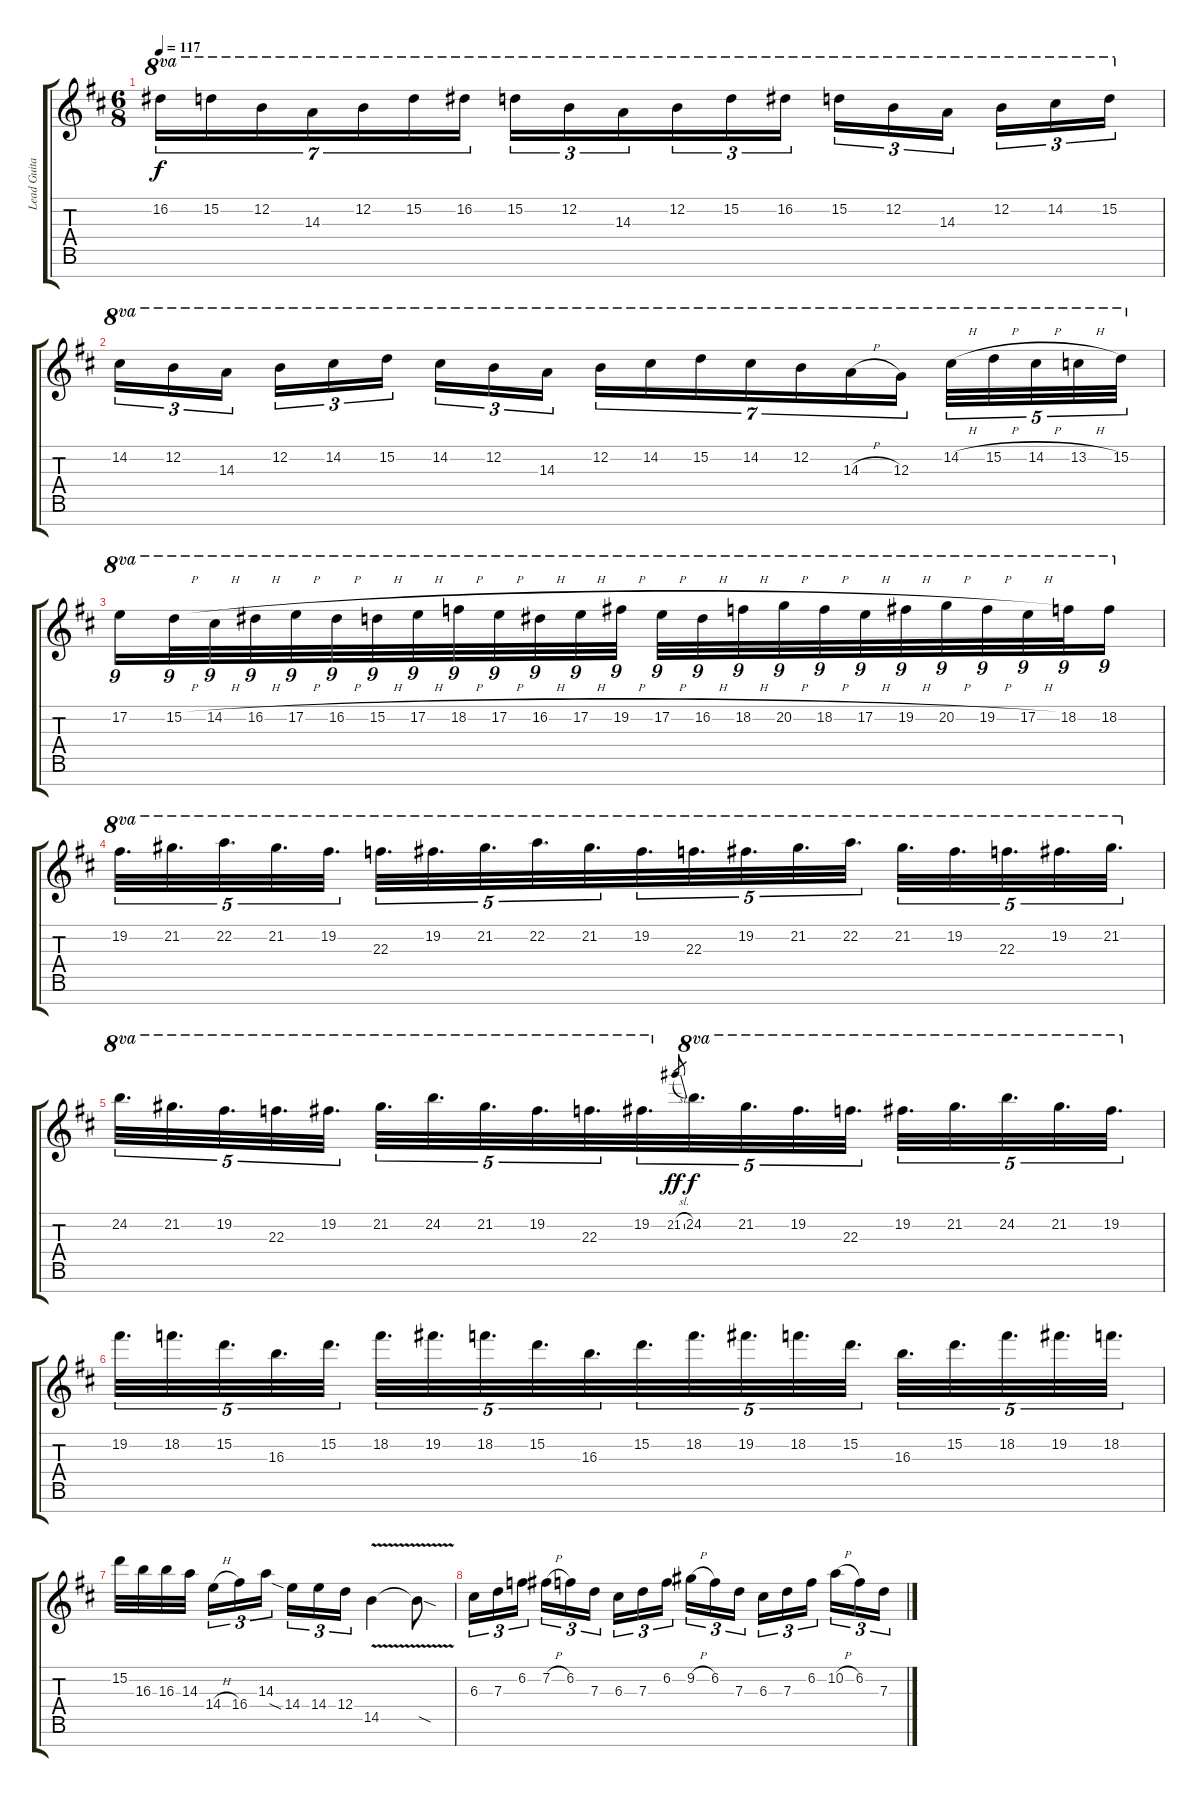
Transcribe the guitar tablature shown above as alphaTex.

\track ("Lead Guitar 1" "Lead Guita") {instrument overdrivenguitar}
\staff {score tabs}
\tuning (E4 B3 G3 D3 A2 E2 B1) {hide}
\ts (6 8)
\tempo 117
\clef g2
\ks d
16.2.16{tu (7 4) ot 8va dy f} 15.2.16{tu (7 4) ot 8va} 12.2.16{tu (7 4) ot 8va} 14.3.16{tu (7 4) ot 8va} 12.2.16{tu (7 4) ot 8va} 15.2.16{tu (7 4) ot 8va} 16.2.16{tu (7 4) ot 8va beam splitsecondary} 15.2.16{tu (3 2) ot 8va} 12.2.16{tu (3 2) ot 8va} 14.3.16{tu (3 2) ot 8va beam merge} 12.2.16{tu (3 2) ot 8va} 15.2.16{tu (3 2) ot 8va} 16.2.16{tu (3 2) ot 8va} 15.2.16{tu (3 2) ot 8va} 12.2.16{tu (3 2) ot 8va} 14.3.16{tu (3 2) ot 8va} 12.2.16{tu (3 2) ot 8va} 14.2.16{tu (3 2) ot 8va} 15.2.16{tu (3 2) ot 8va} |
14.2.16{tu (3 2) ot 8va} 12.2.16{tu (3 2) ot 8va} 14.3.16{tu (3 2) ot 8va} 12.2.16{tu (3 2) ot 8va} 14.2.16{tu (3 2) ot 8va} 15.2.16{tu (3 2) ot 8va} 14.2.16{tu (3 2) ot 8va} 12.2.16{tu (3 2) ot 8va} 14.3.16{tu (3 2) ot 8va} 12.2.16{tu (7 4) ot 8va} 14.2.16{tu (7 4) ot 8va} 15.2.16{tu (7 4) ot 8va} 14.2.16{tu (7 4) ot 8va} 12.2.16{tu (7 4) ot 8va} 14.3{h}.16{tu (7 4) ot 8va} 12.3.16{tu (7 4) ot 8va beam splitsecondary} 14.2{h}.32{tu (5 4) ot 8va} 15.2{h}.32{tu (5 4) ot 8va} 14.2{h}.32{tu (5 4) ot 8va} 13.2{h}.32{tu (5 4) ot 8va} 15.2.32{tu (5 4) ot 8va} |
17.2.16{tu (9 8) ot 8va} 15.2{h}.32{tu (9 8) ot 8va} 14.2{h}.32{tu (9 8) ot 8va} 16.2{h}.32{tu (9 8) ot 8va} 17.2{h}.32{tu (9 8) ot 8va} 16.2{h}.32{tu (9 8) ot 8va} 15.2{h}.32{tu (9 8) ot 8va} 17.2{h}.32{tu (9 8) ot 8va} 18.2{h}.32{tu (9 8) ot 8va} 17.2{h}.32{tu (9 8) ot 8va} 16.2{h}.32{tu (9 8) ot 8va} 17.2{h}.32{tu (9 8) ot 8va} 19.2{h}.32{tu (9 8) ot 8va} 17.2{h}.32{tu (9 8) ot 8va} 16.2{h}.32{tu (9 8) ot 8va} 18.2{h}.32{tu (9 8) ot 8va} 20.2{h}.32{tu (9 8) ot 8va} 18.2{h}.32{tu (9 8) ot 8va} 17.2{h}.32{tu (9 8) ot 8va} 19.2{h}.32{tu (9 8) ot 8va} 20.2{h}.32{tu (9 8) ot 8va} 19.2{h}.32{tu (9 8) ot 8va} 17.2{h}.32{tu (9 8) ot 8va} 18.2.32{tu (9 8) ot 8va} 18.2.16{tu (9 8) ot 8va} |
19.2.32{d tu (5 4) ot 8va} 21.2.32{d tu (5 4) ot 8va} 22.2.32{d tu (5 4) ot 8va} 21.2.32{d tu (5 4) ot 8va} 19.2.32{d tu (5 4) ot 8va} 22.3.32{d tu (5 4) ot 8va} 19.2.32{d tu (5 4) ot 8va} 21.2.32{d tu (5 4) ot 8va} 22.2.32{d tu (5 4) ot 8va} 21.2.32{d tu (5 4) ot 8va beam merge} 19.2.32{d tu (5 4) ot 8va} 22.3.32{d tu (5 4) ot 8va} 19.2.32{d tu (5 4) ot 8va} 21.2.32{d tu (5 4) ot 8va} 22.2.32{d tu (5 4) ot 8va} 21.2.32{d tu (5 4) ot 8va} 19.2.32{d tu (5 4) ot 8va} 22.3.32{d tu (5 4) ot 8va} 19.2.32{d tu (5 4) ot 8va} 21.2.32{d tu (5 4) ot 8va} |
24.2.32{d tu (5 4) ot 8va} 21.2.32{d tu (5 4) ot 8va} 19.2.32{d tu (5 4) ot 8va} 22.3.32{d tu (5 4) ot 8va} 19.2.32{d tu (5 4) ot 8va} 21.2.32{d tu (5 4) ot 8va} 24.2.32{d tu (5 4) ot 8va} 21.2.32{d tu (5 4) ot 8va} 19.2.32{d tu (5 4) ot 8va} 22.3.32{d tu (5 4) ot 8va beam merge} 19.2.32{d tu (5 4) ot 8va} 21.2{sl}.8{gr dy ff} 24.2.32{d tu (5 4) ot 8va dy f} 21.2.32{d tu (5 4) ot 8va} 19.2.32{d tu (5 4) ot 8va} 22.3.32{d tu (5 4) ot 8va} 19.2.32{d tu (5 4) ot 8va} 21.2.32{d tu (5 4) ot 8va} 24.2.32{d tu (5 4) ot 8va} 21.2.32{d tu (5 4) ot 8va} 19.2.32{d tu (5 4) ot 8va} |
19.2.32{d tu (5 4)} 18.2.32{d tu (5 4)} 15.2.32{d tu (5 4)} 16.3.32{d tu (5 4)} 15.2.32{d tu (5 4)} 18.2.32{d tu (5 4)} 19.2.32{d tu (5 4)} 18.2.32{d tu (5 4)} 15.2.32{d tu (5 4)} 16.3.32{d tu (5 4) beam merge} 15.2.32{d tu (5 4)} 18.2.32{d tu (5 4)} 19.2.32{d tu (5 4)} 18.2.32{d tu (5 4)} 15.2.32{d tu (5 4)} 16.3.32{d tu (5 4)} 15.2.32{d tu (5 4)} 18.2.32{d tu (5 4)} 19.2.32{d tu (5 4)} 18.2.32{d tu (5 4)} |
15.2.32 16.3.32 16.3.32 14.3.32{beam splitsecondary} 14.4{h}.16{tu (3 2)} 16.4.16{tu (3 2)} 14.3.16{tu (3 2) beam splitsecondary} 14.4{sia}.16{tu (3 2)} 14.4.16{tu (3 2)} 12.4.16{tu (3 2)} 14.5{v}.4 14.5{sod t}.8 |
6.3.16{tu (3 2)} 7.3.16{tu (3 2)} 6.2.16{tu (3 2) beam splitsecondary} 7.2{h}.16{tu (3 2)} 6.2.16{tu (3 2)} 7.3.16{tu (3 2) beam splitsecondary} 6.3.16{tu (3 2)} 7.3.16{tu (3 2)} 6.2.16{tu (3 2)} 9.2{h}.16{tu (3 2)} 6.2.16{tu (3 2)} 7.3.16{tu (3 2) beam splitsecondary} 6.3.16{tu (3 2)} 7.3.16{tu (3 2)} 6.2.16{tu (3 2) beam splitsecondary} 10.2{h}.16{tu (3 2)} 6.2.16{tu (3 2)} 7.3.16{tu (3 2)}
